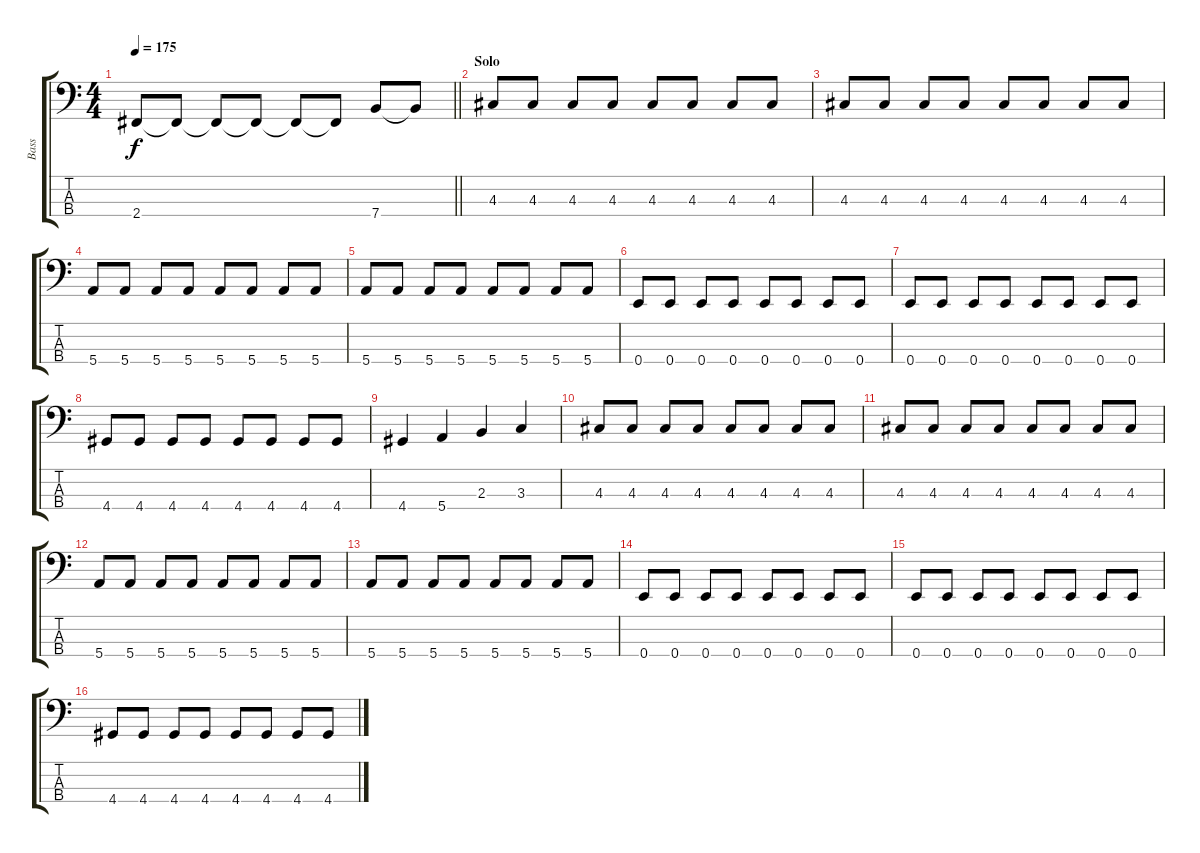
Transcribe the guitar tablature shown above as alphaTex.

\track ("Bass" "Bass") {instrument electricbasspick}
\staff {score tabs}
\tuning (G2 D2 A1 E1) {hide}
\ts (4 4)
\tempo 175
\clef f4
\barLineRight lightlight
\ks c
2.4{t}.8{dy f} 2.4{t}.8 2.4{t}.8 2.4{t}.8 2.4{t}.8 2.4{t}.8 7.4.8 7.4{t}.8 |
\section ("" "Solo")
4.3.8 4.3.8 4.3.8 4.3.8 4.3.8 4.3.8 4.3.8 4.3.8 |
4.3.8 4.3.8 4.3.8 4.3.8 4.3.8 4.3.8 4.3.8 4.3.8 |
5.4.8 5.4.8 5.4.8 5.4.8 5.4.8 5.4.8 5.4.8 5.4.8 |
5.4.8 5.4.8 5.4.8 5.4.8 5.4.8 5.4.8 5.4.8 5.4.8 |
0.4.8 0.4.8 0.4.8 0.4.8 0.4.8 0.4.8 0.4.8 0.4.8 |
0.4.8 0.4.8 0.4.8 0.4.8 0.4.8 0.4.8 0.4.8 0.4.8 |
4.4.8 4.4.8 4.4.8 4.4.8 4.4.8 4.4.8 4.4.8 4.4.8 |
4.4.4 5.4.4 2.3.4 3.3.4 |
4.3.8 4.3.8 4.3.8 4.3.8 4.3.8 4.3.8 4.3.8 4.3.8 |
4.3.8 4.3.8 4.3.8 4.3.8 4.3.8 4.3.8 4.3.8 4.3.8 |
5.4.8 5.4.8 5.4.8 5.4.8 5.4.8 5.4.8 5.4.8 5.4.8 |
5.4.8 5.4.8 5.4.8 5.4.8 5.4.8 5.4.8 5.4.8 5.4.8 |
0.4.8 0.4.8 0.4.8 0.4.8 0.4.8 0.4.8 0.4.8 0.4.8 |
0.4.8 0.4.8 0.4.8 0.4.8 0.4.8 0.4.8 0.4.8 0.4.8 |
4.4.8 4.4.8 4.4.8 4.4.8 4.4.8 4.4.8 4.4.8 4.4.8
